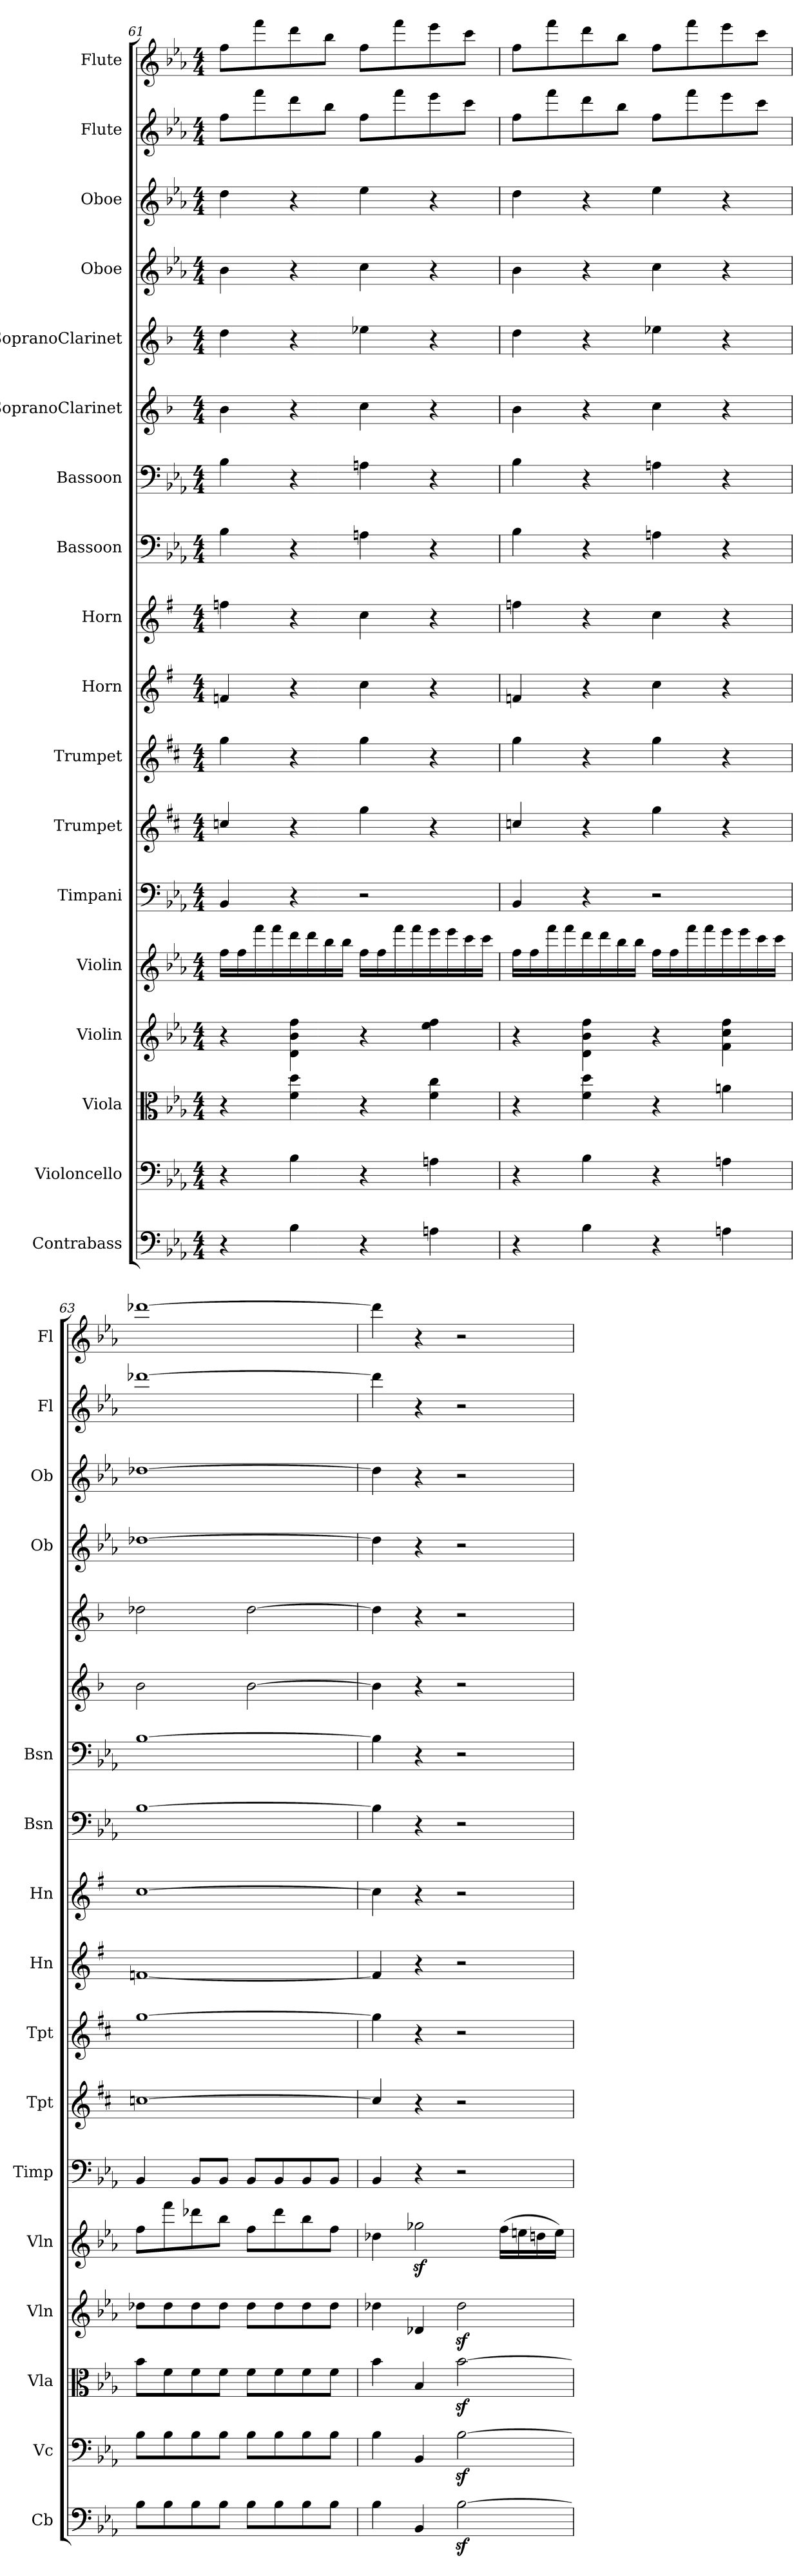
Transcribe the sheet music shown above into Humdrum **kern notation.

**kern	**kern	**kern	**kern	**kern	**kern	**kern	**kern	**kern	**kern	**kern	**kern	**kern	**kern	**kern	**kern	**kern	**kern
*part18	*part17	*part16	*part15	*part14	*part13	*part12	*part11	*part10	*part9	*part8	*part7	*part6	*part5	*part4	*part3	*part2	*part1
*staff18	*staff17	*staff16	*staff15	*staff14	*staff13	*staff12	*staff11	*staff10	*staff9	*staff8	*staff7	*staff6	*staff5	*staff4	*staff3	*staff2	*staff1
*I"Contrabass	*I"Violoncello	*I"Viola	*I"Violin	*I"Violin	*I"Timpani	*I"Trumpet	*I"Trumpet	*I"Horn	*I"Horn	*I"Bassoon	*I"Bassoon	*I"SopranoClarinet	*I"SopranoClarinet	*I"Oboe	*I"Oboe	*I"Flute	*I"Flute
*I'Cb	*I'Vc	*I'Vla	*I'Vln	*I'Vln	*I'Timp	*I'Tpt	*I'Tpt	*I'Hn	*I'Hn	*I'Bsn	*I'Bsn	*	*	*I'Ob	*I'Ob	*I'Fl	*I'Fl
*clefF4	*clefF4	*clefC3	*clefG2	*clefG2	*clefF4	*clefG2	*clefG2	*clefG2	*clefG2	*clefF4	*clefF4	*clefG2	*clefG2	*clefG2	*clefG2	*clefG2	*clefG2
*ITrd7c12	*	*	*	*	*	*ITrd1c2	*ITrd1c2	*ITrd4c7	*ITrd4c7	*	*	*	*	*	*	*	*
*k[b-e-a-]	*k[b-e-a-]	*k[b-e-a-]	*k[b-e-a-]	*k[b-e-a-]	*k[b-e-a-]	*k[]	*k[]	*k[]	*k[]	*k[b-e-a-]	*k[b-e-a-]	*k[b-]	*k[b-]	*k[b-e-a-]	*k[b-e-a-]	*k[b-e-a-]	*k[b-e-a-]
*M4/4	*M4/4	*M4/4	*M4/4	*M4/4	*M4/4	*M4/4	*M4/4	*M4/4	*M4/4	*M4/4	*M4/4	*M4/4	*M4/4	*M4/4	*M4/4	*M4/4	*M4/4
=61	=61	=61	=61	=61	=61	=61	=61	=61	=61	=61	=61	=61	=61	=61	=61	=61	=61
4r	4r	4r	4r	16ff\LL	4BB-/	4b-X/	4ff\	4B-X/	4b-X\	4B-\	4B-\	4b-\	4dd\	4b-\	4dd\	8ff\L	8ff\L
.	.	.	.	16ff\	.	.	.	.	.	.	.	.	.	.	.	.	.
.	.	.	.	16fff\	.	.	.	.	.	.	.	.	.	.	.	8fff\	8fff\
.	.	.	.	16fff\	.	.	.	.	.	.	.	.	.	.	.	.	.
4BB-\	4B-\	4f\ 4dd\	4d\ 4b-\ 4ff\	16ddd\	4r	4r	4r	4r	4r	4r	4r	4r	4r	4r	4r	8ddd\	8ddd\
.	.	.	.	16ddd\	.	.	.	.	.	.	.	.	.	.	.	.	.
.	.	.	.	16bb-\	.	.	.	.	.	.	.	.	.	.	.	8bb-\J	8bb-\J
.	.	.	.	16bb-\JJ	.	.	.	.	.	.	.	.	.	.	.	.	.
4r	4r	4r	4r	16ff\LL	2r	4ff\	4ff\	4f\	4f\	4An\	4An\	4cc\	4ee-X\	4cc\	4ee-\	8ff\L	8ff\L
.	.	.	.	16ff\	.	.	.	.	.	.	.	.	.	.	.	.	.
.	.	.	.	16fff\	.	.	.	.	.	.	.	.	.	.	.	8fff\	8fff\
.	.	.	.	16fff\	.	.	.	.	.	.	.	.	.	.	.	.	.
4AAn\	4An\	4f\ 4cc\	4ee-\ 4ff\	16eee-\	.	4r	4r	4r	4r	4r	4r	4r	4r	4r	4r	8eee-\	8eee-\
.	.	.	.	16eee-\	.	.	.	.	.	.	.	.	.	.	.	.	.
.	.	.	.	16ccc\	.	.	.	.	.	.	.	.	.	.	.	8ccc\J	8ccc\J
.	.	.	.	16ccc\JJ	.	.	.	.	.	.	.	.	.	.	.	.	.
=62	=62	=62	=62	=62	=62	=62	=62	=62	=62	=62	=62	=62	=62	=62	=62	=62	=62
4r	4r	4r	4r	16ff\LL	4BB-/	4b-X/	4ff\	4B-X/	4b-X\	4B-\	4B-\	4b-\	4dd\	4b-\	4dd\	8ff\L	8ff\L
.	.	.	.	16ff\	.	.	.	.	.	.	.	.	.	.	.	.	.
.	.	.	.	16fff\	.	.	.	.	.	.	.	.	.	.	.	8fff\	8fff\
.	.	.	.	16fff\	.	.	.	.	.	.	.	.	.	.	.	.	.
4BB-\	4B-\	4f\ 4dd\	4d\ 4b-\ 4ff\	16ddd\	4r	4r	4r	4r	4r	4r	4r	4r	4r	4r	4r	8ddd\	8ddd\
.	.	.	.	16ddd\	.	.	.	.	.	.	.	.	.	.	.	.	.
.	.	.	.	16bb-\	.	.	.	.	.	.	.	.	.	.	.	8bb-\J	8bb-\J
.	.	.	.	16bb-\JJ	.	.	.	.	.	.	.	.	.	.	.	.	.
4r	4r	4r	4r	16ff\LL	2r	4ff\	4ff\	4f\	4f\	4An\	4An\	4cc\	4ee-X\	4cc\	4ee-\	8ff\L	8ff\L
.	.	.	.	16ff\	.	.	.	.	.	.	.	.	.	.	.	.	.
.	.	.	.	16fff\	.	.	.	.	.	.	.	.	.	.	.	8fff\	8fff\
.	.	.	.	16fff\	.	.	.	.	.	.	.	.	.	.	.	.	.
4AAn\	4An\	4an\	4f\ 4cc\ 4ff\	16eee-\	.	4r	4r	4r	4r	4r	4r	4r	4r	4r	4r	8eee-\	8eee-\
.	.	.	.	16eee-\	.	.	.	.	.	.	.	.	.	.	.	.	.
.	.	.	.	16ccc\	.	.	.	.	.	.	.	.	.	.	.	8ccc\J	8ccc\J
.	.	.	.	16ccc\JJ	.	.	.	.	.	.	.	.	.	.	.	.	.
=63	=63	=63	=63	=63	=63	=63	=63	=63	=63	=63	=63	=63	=63	=63	=63	=63	=63
8BB-\L	8B-\L	8b-\L	8dd-X\L	8ff\L	4BB-/	[1b-X	[1ff	[1B-X	[1f	[1B-	[1B-	2b-\	2dd-X\	[1dd-X	[1dd-X	[1ddd-X	[1ddd-X
8BB-\	8B-\	8f\	8dd-\	8fff\	.	.	.	.	.	.	.	.	.	.	.	.	.
8BB-\	8B-\	8f\	8dd-\	8ddd-X\	8BB-/L	.	.	.	.	.	.	.	.	.	.	.	.
8BB-\J	8B-\J	8f\J	8dd-\J	8bb-\J	8BB-/J	.	.	.	.	.	.	.	.	.	.	.	.
8BB-\L	8B-\L	8f\L	8dd-\L	8ff\L	8BB-/L	.	.	.	.	.	.	[2b-\	[2dd-\	.	.	.	.
8BB-\	8B-\	8f\	8dd-\	8ddd-\	8BB-/	.	.	.	.	.	.	.	.	.	.	.	.
8BB-\	8B-\	8f\	8dd-\	8bb-\	8BB-/	.	.	.	.	.	.	.	.	.	.	.	.
8BB-\J	8B-\J	8f\J	8dd-\J	8ff\J	8BB-/J	.	.	.	.	.	.	.	.	.	.	.	.
=64	=64	=64	=64	=64	=64	=64	=64	=64	=64	=64	=64	=64	=64	=64	=64	=64	=64
4BB-\	4B-\	4b-\	4dd-X\	4dd-X\	4BB-/	4b-/]	4ff\]	4B-/]	4f\]	4B-\]	4B-\]	4b-\]	4dd-\]	4dd-\]	4dd-\]	4ddd-\]	4ddd-\]
4BBB-/	4BB-/	4B-/	4d-X/	2gg-Xz<\	4r	4r	4r	4r	4r	4r	4r	4r	4r	4r	4r	4r	4r
[2BB-z<\	[2B-z<\	[2b-z<\	2dd-z<\	.	2r	2r	2r	2r	2r	2r	2r	2r	2r	2r	2r	2r	2r
.	.	.	.	(>16ff\LL	.	.	.	.	.	.	.	.	.	.	.	.	.
.	.	.	.	16een\	.	.	.	.	.	.	.	.	.	.	.	.	.
.	.	.	.	16ddn\	.	.	.	.	.	.	.	.	.	.	.	.	.
.	.	.	.	16ee\JJ)	.	.	.	.	.	.	.	.	.	.	.	.	.
=	=	=	=	=	=	=	=	=	=	=	=	=	=	=	=	=	=
*-	*-	*-	*-	*-	*-	*-	*-	*-	*-	*-	*-	*-	*-	*-	*-	*-	*-
